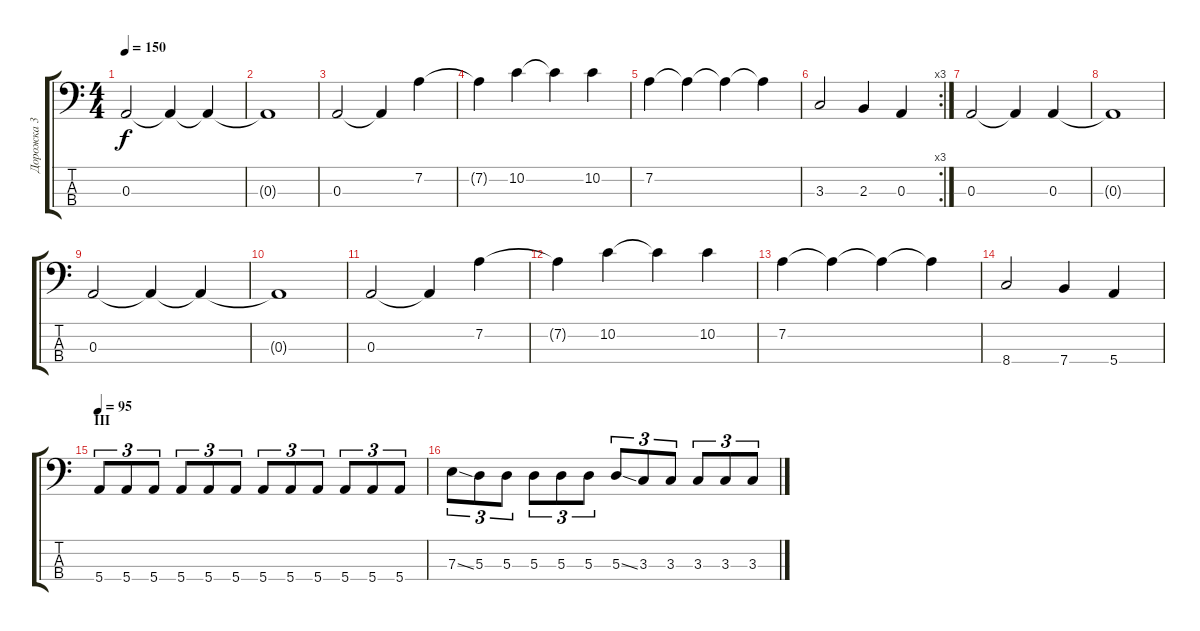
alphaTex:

\track ("Дорожка 3" "Дорожка 3") {instrument electricbassfinger}
\staff {score tabs}
\tuning (G2 D2 A1 E1) {hide}
\ts (4 4)
\tempo 150
\clef f4
\ks c
0.3.2{dy f} 0.3{t}.4 0.3{t}.4 |
0.3{t}.1 |
0.3.2 0.3{t}.4 7.2.4 |
7.2{t}.4 10.2.4 10.2{t}.4 10.2.4 |
7.2.4 7.2{t}.4 7.2{t}.4 7.2{t}.4 |
\rc 3
3.3.2 2.3.4 0.3.4 |
0.3.2 0.3{t}.4 0.3.4 |
0.3{t}.1 |
0.3.2 0.3{t}.4 0.3{t}.4 |
0.3{t}.1 |
0.3.2 0.3{t}.4 7.2.4 |
7.2{t}.4 10.2.4 10.2{t}.4 10.2.4 |
7.2.4 7.2{t}.4 7.2{t}.4 7.2{t}.4 |
8.4.2 7.4.4 5.4.4 |
\section ("" "III")
\tempo 95
5.4.8{tu (3 2)} 5.4.8{tu (3 2)} 5.4.8{tu (3 2)} 5.4.8{tu (3 2)} 5.4.8{tu (3 2)} 5.4.8{tu (3 2)} 5.4.8{tu (3 2)} 5.4.8{tu (3 2)} 5.4.8{tu (3 2)} 5.4.8{tu (3 2)} 5.4.8{tu (3 2)} 5.4.8{tu (3 2)} |
7.3{ss}.8{tu (3 2)} 5.3.8{tu (3 2)} 5.3.8{tu (3 2)} 5.3.8{tu (3 2)} 5.3.8{tu (3 2)} 5.3.8{tu (3 2)} 5.3{ss}.8{tu (3 2)} 3.3.8{tu (3 2)} 3.3.8{tu (3 2)} 3.3.8{tu (3 2)} 3.3.8{tu (3 2)} 3.3.8{tu (3 2)}
